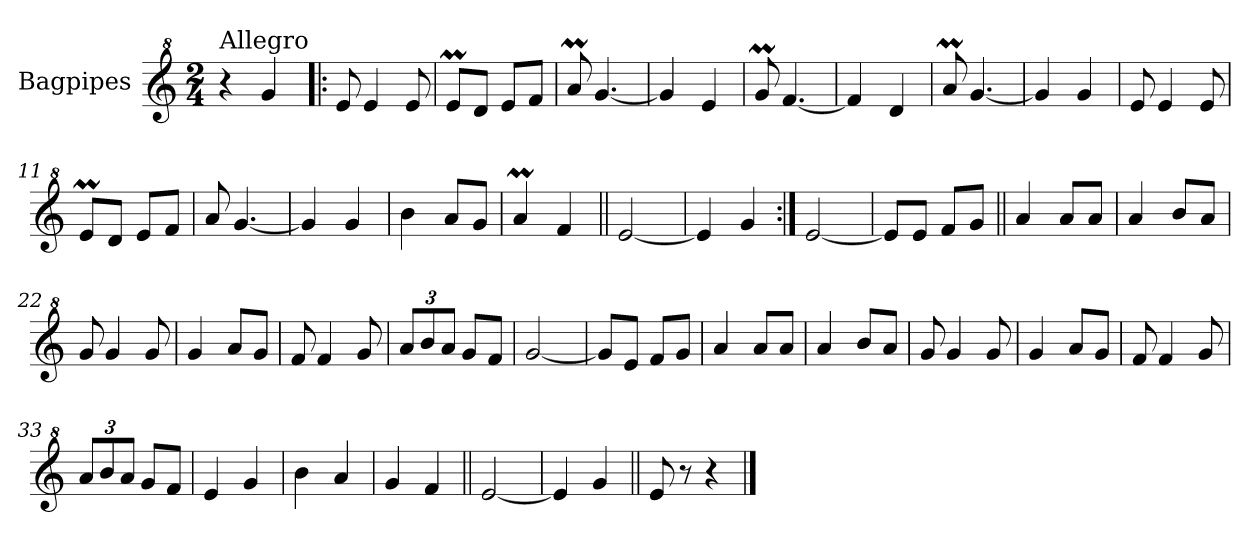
**kern
*part1
*staff1
*I"Bagpipes
*I'Bag
*clefG^2
*k[]
*C:
*M2/4
=1
!LO:TX:a:t=Allegro
4r
4gg/
=2!|:
8ee/
4ee/
8ee/
=3
8eem/L
8dd/J
8ee/L
8ff/J
=4
8aaM/
[4.gg/
=5
4gg/]
4ee/
=6
8ggM/
[4.ff/
=7
4ff/]
4dd/
=8
8aaM/
[4.gg/
=9
4gg/]
4gg/
=10
8ee/
4ee/
8ee/
=11
8eem/L
8dd/J
8ee/L
8ff/J
=12
8aa/
[4.gg/
!!LO:LB:g=z
=13
4gg/]
4gg/
=14
4bb\
8aa/L
8gg/J
=15
4aaM/
4ff/
=16||
[2ee/
=17
4ee/]
4gg/
=18:|!
[2ee/
=19
8ee/L]
8ee/J
8ff/L
8gg/J
=20||
4aa/
8aa/L
8aa/J
=21
4aa/
8bb/L
8aa/J
=22
8gg/
4gg/
8gg/
=23
4gg/
8aa/L
8gg/J
=24
8ff/
4ff/
8gg/
=25
*Xbrackettup
12aa/L
12bb/
12aa/J
8gg/L
8ff/J
!!LO:LB:g=z
=26
[2gg/
=27
8gg/L]
8ee/J
8ff/L
8gg/J
=28
4aa/
8aa/L
8aa/J
=29
4aa/
8bb/L
8aa/J
=30
8gg/
4gg/
8gg/
=31
4gg/
8aa/L
8gg/J
=32
8ff/
4ff/
8gg/
=33
12aa/L
12bb/
12aa/J
8gg/L
8ff/J
=34
4ee/
4gg/
=35
4bb\
4aa/
=36
4gg/
4ff/
=37||
[2ee/
=38
4ee/]
4gg/
!!LO:LB:g=z
=39||
8ee/
8r
4r
==
*-
